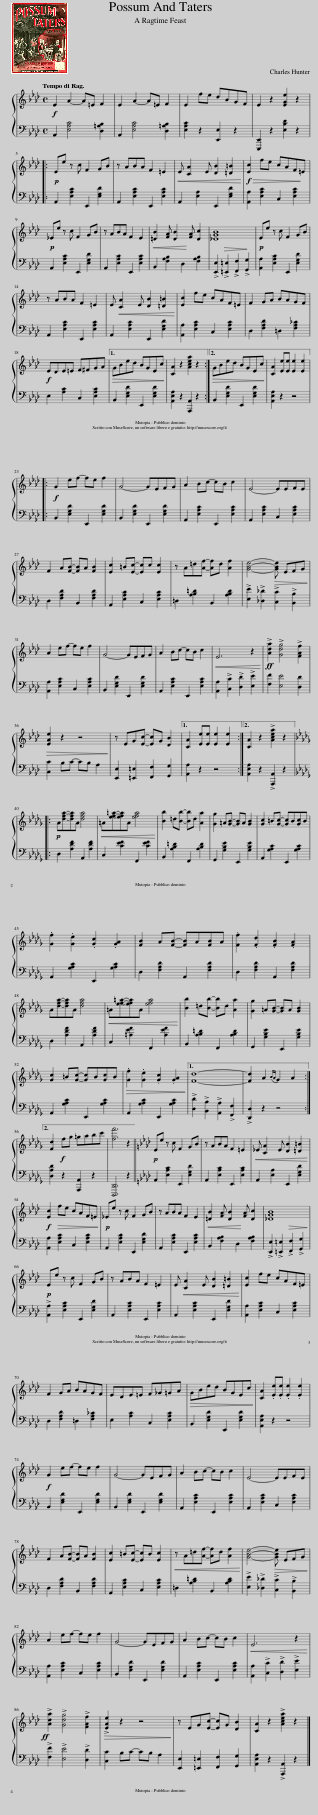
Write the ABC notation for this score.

X:1
%%score { 1 | 2 }
L:1/8
Q:1/4=140
M:4/4
I:linebreak $
K:Ab
V:1 treble
V:2 bass
V:1
!f! E2 A2- A=E F2 | E2 A2- A=E F2 | E2 fe dBGF | E2 z2 [EGe]2 z2 |:$!p! Ee z c F2 GB | %5
 z ABA F2 =E2 |!<(! E [CA]2 E [DB]2 [=D=B]2!<)! |!f!!>(! [Ec]2 fe cAF=E!>)! |$!p! _Ee z c F2 GB | z ABA F2 E2 | %10
!<(! [=DB]2 [FA] [DB]2!<)! [FA] [Dc]2 | [_DGB]8 |!p! Ee z c F2 GB |$ z ABA F2 =E2 | E!<(! [CA]2 E [DB]2 [=D=B]2!<)! | %15
 [Ec]2 fe cAF=E | F2 GA BAGF |$!f! EDE=E F^FGA |1!>(! GBed BGEc!>)! | [CA]2 z2 [Acea]2 z2 :|2 %20
!>(! GBed BGEc!>)! | [CA]2 [Ee][Ee] [Ee]2 [Ee]2 |:$!f! G2 ef- fe f2 | G4- GEFG | A2 Bc- cB c2 | %25
 E4- EEFE |$ F2 A[FB]- [FB]A [FB]2 | [Ec]2 =B[Ec]- [Ec]c [Ec]2 | z A=d[Af]- [Af]d [Af]2 | [GBe]4-!>(! [GBe] EFG!>)! |$ %30
 A2 ef- fe f2 | G4- GEFG | A2 Bc- cB c2 |!<(! E6 z2!<)! |!ff! !>![Ada]2 !>![Gdg]4 !>![FAf]2 |$ %35
!>(! [EAe]2 z2 z4!>)! | z EG[Ec]- [Ec]G [DB]2 |1 [CA]2 [Ee][Ee] [Ee]2 [Ee]2 :|2 [CA]2 z2 !>![Acea]2 z2 |:$[K:Db]!p! A[dfa]-[dfa]A [dfa]4 | %40
!<(! =A[ef=a]-[efa]A [efa]4!<)! | [Bb]2 =d[Bb]- [Bb]d [Aa]2 | [Gg]2 =A[GB]- [GB]A [GB]2 | [Gc]2 =B[Gc]- [Gc]B[Gc]B |$ .[Gf]2 .[Ge]2 .[Gc]2 .[GA]2 | %45
 [FB]2 A[FB]- [FB]A[FB]A | .[Ff]2 .[Fd]2 .[FB]2 .[FA]2 |$ A[dfa]-[dfa]A [dfa]4 |!<(! =A[ef=a]-[efa]A [efa]4!<)! | [Bb]2 =d[Bb]- [Bb]d [Aa]2 | %50
 [Gg]2 =A[GB]- [GB]A [GB]2 |$ [Gc]2 =B[Gc]- [Gc]B[Gc]B |!>(! .[Gf]2 .[Ge]2 .[Gc]2 .[GA]2!>)! |1 [Fd]8- | [Fd]2 A2{BA} G2 A2 :|2$ %55
 [Fd]2!f! fg =gabc' | [ff']6 z2 ||[K:Ab]!p! Ee z c F2 GB | z ABA F2 =E2 |!<(! _E [CA]2 E [DB]2 [=D=B]2!<)! |$ %60
!f! [Ec]2!>(! fe cAF=E!>)! |!p! _Ee z c F2 GB | z ABA F2 E2 |!<(! [=DB]2 [FA] [DB]2!<)! [FA] [Dc]2 | [_DGB]8 |$ %65
!p! Ee z c F2 GB | z ABA F2 =E2 | E!<(! [CA]2 E [DB]2 [=D=B]2!<)! | [Ec]2 fe cAF=E |$ F2 GA BAGF | %70
 EDE=E F_G=GA |!>(! GBed BGEc!>)! | [CA]2 .[Ee].[Ee] .[Ee]2 .[Ee]2 |$!f! G2 ef- fe f2 | G4- GEFG | %75
 A2 Bc- cB c2 | E4- EEFE |$ F2 A[FB]- [FB]A [FB]2 | [Ec]2 =B[Ec]- [Ec]B [Ec]2 |!<(! z A=d[Af]- [Af]d [Af]2!<)! | %80
 [GBe]4-!>(! [GBe] EFG!>)! |$ A2 ef- fe f2 | G4- GEFG | A2 Bc- cB c2 |!<(! E6 z2!<)! |$ %85
!ff! !>![Ada]2 !>![Gdg]4 !>![FAf]2 |!>(! !>![EAe]2 z2 z4!>)! | z EG[Ec]- [Ec]G [DB]2 | [CA]2 z2 !>![Acea]2 z2 |] %89
V:2
 A,,2 [E,A,C]4 [D,=A,B,]2 | A,,2 [E,A,C]4 [D,=A,B,]2 | [E,A,C]2 z2 [E,,E,]2 z2 | [E,,,E,,]2 z2 [E,B,D]2 z2 |:$ A,,2 [E,A,C]2 E,,2 [E,G,D]2 | %5
 A,,2 [E,A,C]2 E,,2 [E,A,C]2 | A,,2 [E,A,]2 E,,2 [E,G,D]2 | [A,,A,]2 [E,A,C]2 C,2 [E,A,C]2 |$ A,,2 [E,A,C]2 E,,2 [E,G,D]2 | A,,2 [E,A,C]2 E,,2 [E,A,C]2 | %10
 B,,2 [F,A,B,]2 D,2 [F,A,B,]2 | !>![E,,E,]2!>(! !>![=E,,=E,]2 !>![F,,F,]2 !>![G,,G,]2!>)! | [A,,A,]2 [E,A,C]2 E,,2 [E,G,D]2 |$ A,,2 [E,A,C]2 E,,2 [E,A,C]2 | A,,2 [E,A,C]2 E,,2 [E,G,D]2 | %15
 [A,,A,]2 [E,A,C]2 C,2 [E,A,C]2 | D,2 [F,A,D]2 =D,2 [F,A,_C]2 |$ E,2 [A,C]2 C,2 [E,A,C]2 |1 B,,2 [E,G,D]2 E,,2 [E,G,D]2 | [A,,E,A,]2 z2 [A,,,A,,]2 z2 :|2 %20
 B,,2 [E,G,D]2 E,,2 [E,G,D]2 | [A,,E,A,]2 z2 z4 |:$ B,,2 [E,G,D]2 E,,2 [E,G,D]2 | B,,2 [E,G,D]2 E,,2 [E,G,D]2 | A,,2 [E,A,C]2 E,,2 [E,A,C]2 | %25
 A,,2 [E,A,C]2 C,2 [E,A,C]2 |$ D,2 [F,A,D]2 B,,2 [F,A,D]2 | A,,2 [E,A,C]2 C,2 [E,A,C]2 | =D,2 [A,B,=D]2 B,,2 [A,B,D]2 | !>![E,E]2 !>![_D,_D]2 !>![C,C]2 !>![B,,B,]2 |$ %30
 [A,,A,]2 [E,A,C]2 C,2 [E,A,C]2 | B,,2 [E,G,D]2 E,,2 [E,G,D]2 | A,,2 [E,A,C]2 E,,2 [E,A,C]2 | [A,,A,]2 !>![C,C]2 !>![D,D]2 !>![E,E]2 | [F,F]2 [E,E]4 [D,D]2 |$ %35
 [C,C]2 B,C- CB, A,2 | [E,,E,]2 [=E,,=E,]2 [F,,F,]2 [G,,G,]2 |1 [A,,A,]2 z2 z4 :|2 [A,,E,A,]2 z2 !>![A,,,A,,]2 z2 |:$[K:Db] D,2 [A,DF]2 A,,2 [A,DF]2 | %40
 C,2 [CEF]2 F,,2 [CEF]2 | B,,2 [A,B,=D]2 F,,2 [A,B,D]2 | G,,2 [G,B,E]2 E,,2 [G,B,E]2 | A,,2 [G,A,C]2 E,,2 [G,A,C]2 |$ A,,2 [G,A,C]2 E,,2 [G,A,C]2 | %45
 D,2 [F,A,D]2 A,,2 [F,A,D]2 | D,2 [F,A,D]2 A,,2 [F,A,D]2 |$ D,2 [A,DF]2 A,,2 [A,DF]2 | C,2 [=A,EF]2 F,,2 [A,EF]2 | B,,2 [A,B,=D]2 F,,2 [A,B,D]2 | %50
 G,,2 [G,B,E]2 E,,2 [G,B,E]2 |$ A,,2 [G,A,C]2 E,,2 [G,A,C]2 | A,,2 [G,A,C]2 E,,2 [G,A,C]2 |1 !>![D,D]2 !>![B,,B,]2 !>![A,,A,]2 !>![F,,F,]2 | !>![D,,D,]2 z2 z4 :|2$ %55
 [D,A,D]2 z2 [A,,,A,,]2 z2 | [D,,,D,,]6 z2 ||[K:Ab] A,,2 [E,A,C]2 E,,2 [E,G,D]2 | A,,2 [E,A,C]2 E,,2 [E,A,C]2 | A,,2 [E,A,]2 E,,2 [E,G,D]2 |$ %60
 [A,,A,]2 [E,A,C]2 C,2 [E,A,C]2 | A,,2 [E,A,C]2 E,,2 [E,G,D]2 | A,,2 [E,A,C]2 E,,2 [E,A,C]2 | B,,2 [F,A,B,]2 D,2 [F,A,B,]2 | !>![E,,E,]2 !>![=E,,=E,]2!>(! !>![F,,F,]2 !>![G,,G,]2!>)! |$ %65
 !>![A,,A,]2 [E,A,C]2 E,,2 [E,G,D]2 | A,,2 [E,A,C]2 E,,2 [E,A,C]2 | A,,2 [E,A,C]2 E,,2 [E,G,D]2 | [A,,A,]2 [E,A,C]2 C,2 [E,A,C]2 |$ D,2 [F,A,D]2 =D,2 [F,A,_C]2 | %70
 E,2 [A,C]2 C,2 [E,A,C]2 | B,,2 [E,G,D]2 E,,2 [E,G,D]2 | [A,,E,A,]2 z2 z4 |$ B,,2 [E,G,D]2 E,,2 [E,G,D]2 | B,,2 [E,G,D]2 E,,2 [E,G,D]2 | %75
 A,,2 [E,A,C]2 E,,2 [E,A,C]2 | A,,2 [E,A,C]2 C,2 [E,A,C]2 |$ D,2 [F,A,D]2 B,,2 [F,A,D]2 | A,,2 [E,A,C]2 C,2 [E,A,C]2 | =D,2 [A,B,=D]2 B,,2 [A,B,D]2 | %80
 !>![E,E]2 !>![_D,_D]2 !>![C,C]2 !>![B,,B,]2 |$ [A,,A,]2 [E,A,C]2 C,2 [E,A,C]2 | B,,2 [E,G,D]2 E,,2 [E,G,D]2 | A,,2 [E,A,C]2 E,,2 [E,A,C]2 | [A,,A,]2 !>![C,C]2 !>![D,D]2 !>![E,E]2 |$ %85
 !>![F,F]2 !>![E,E]4 !>![D,D]2 | [C,C]2 B,C- CB, A,2 | [E,,E,]2 [=E,,=E,]2 [F,,F,]2 [G,,G,]2 | [A,,E,A,]2 z2 !>![A,,,A,,]2 z2 |] %89
